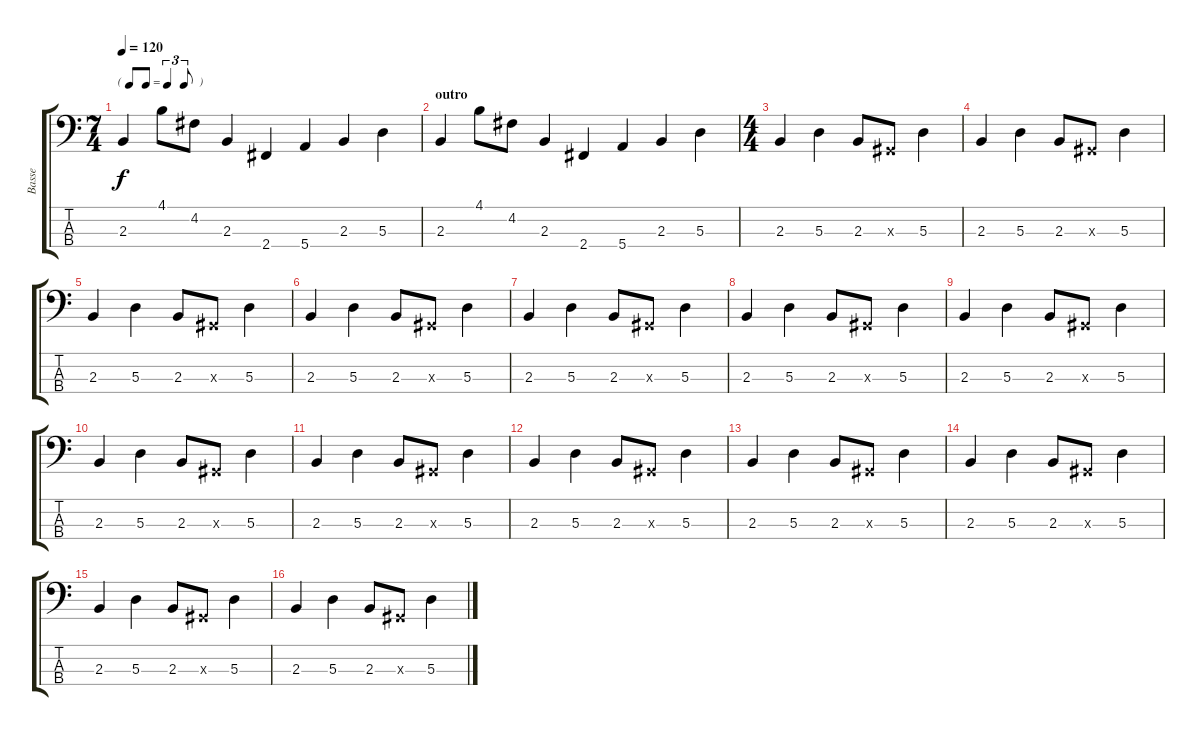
\track ("Basse" "Basse") {instrument electricbassfinger}
\staff {score tabs}
\tuning (G2 D2 A1 E1) {hide}
\ts (7 4)
\tf triplet8th
\tempo 120
\clef f4
\ks c
2.3.4{dy f} 4.1.8 4.2.8 2.3.4 2.4.4 5.4.4 2.3.4 5.3.4 |
\section ("" "outro")
2.3.4 4.1.8 4.2.8 2.3.4 2.4.4 5.4.4 2.3.4 5.3.4 |
\ts (4 4)
2.3.4 5.3.4 2.3.8 -1.3{x}.8 5.3.4 |
2.3.4 5.3.4 2.3.8 -1.3{x}.8 5.3.4 |
2.3.4 5.3.4 2.3.8 -1.3{x}.8 5.3.4 |
2.3.4 5.3.4 2.3.8 -1.3{x}.8 5.3.4 |
2.3.4 5.3.4 2.3.8 -1.3{x}.8 5.3.4 |
2.3.4 5.3.4 2.3.8 -1.3{x}.8 5.3.4 |
2.3.4 5.3.4 2.3.8 -1.3{x}.8 5.3.4 |
2.3.4 5.3.4 2.3.8 -1.3{x}.8 5.3.4 |
2.3.4 5.3.4 2.3.8 -1.3{x}.8 5.3.4 |
2.3.4 5.3.4 2.3.8 -1.3{x}.8 5.3.4 |
2.3.4 5.3.4 2.3.8 -1.3{x}.8 5.3.4 |
2.3.4 5.3.4 2.3.8 -1.3{x}.8 5.3.4 |
2.3.4 5.3.4 2.3.8 -1.3{x}.8 5.3.4 |
2.3.4 5.3.4 2.3.8 -1.3{x}.8 5.3.4
